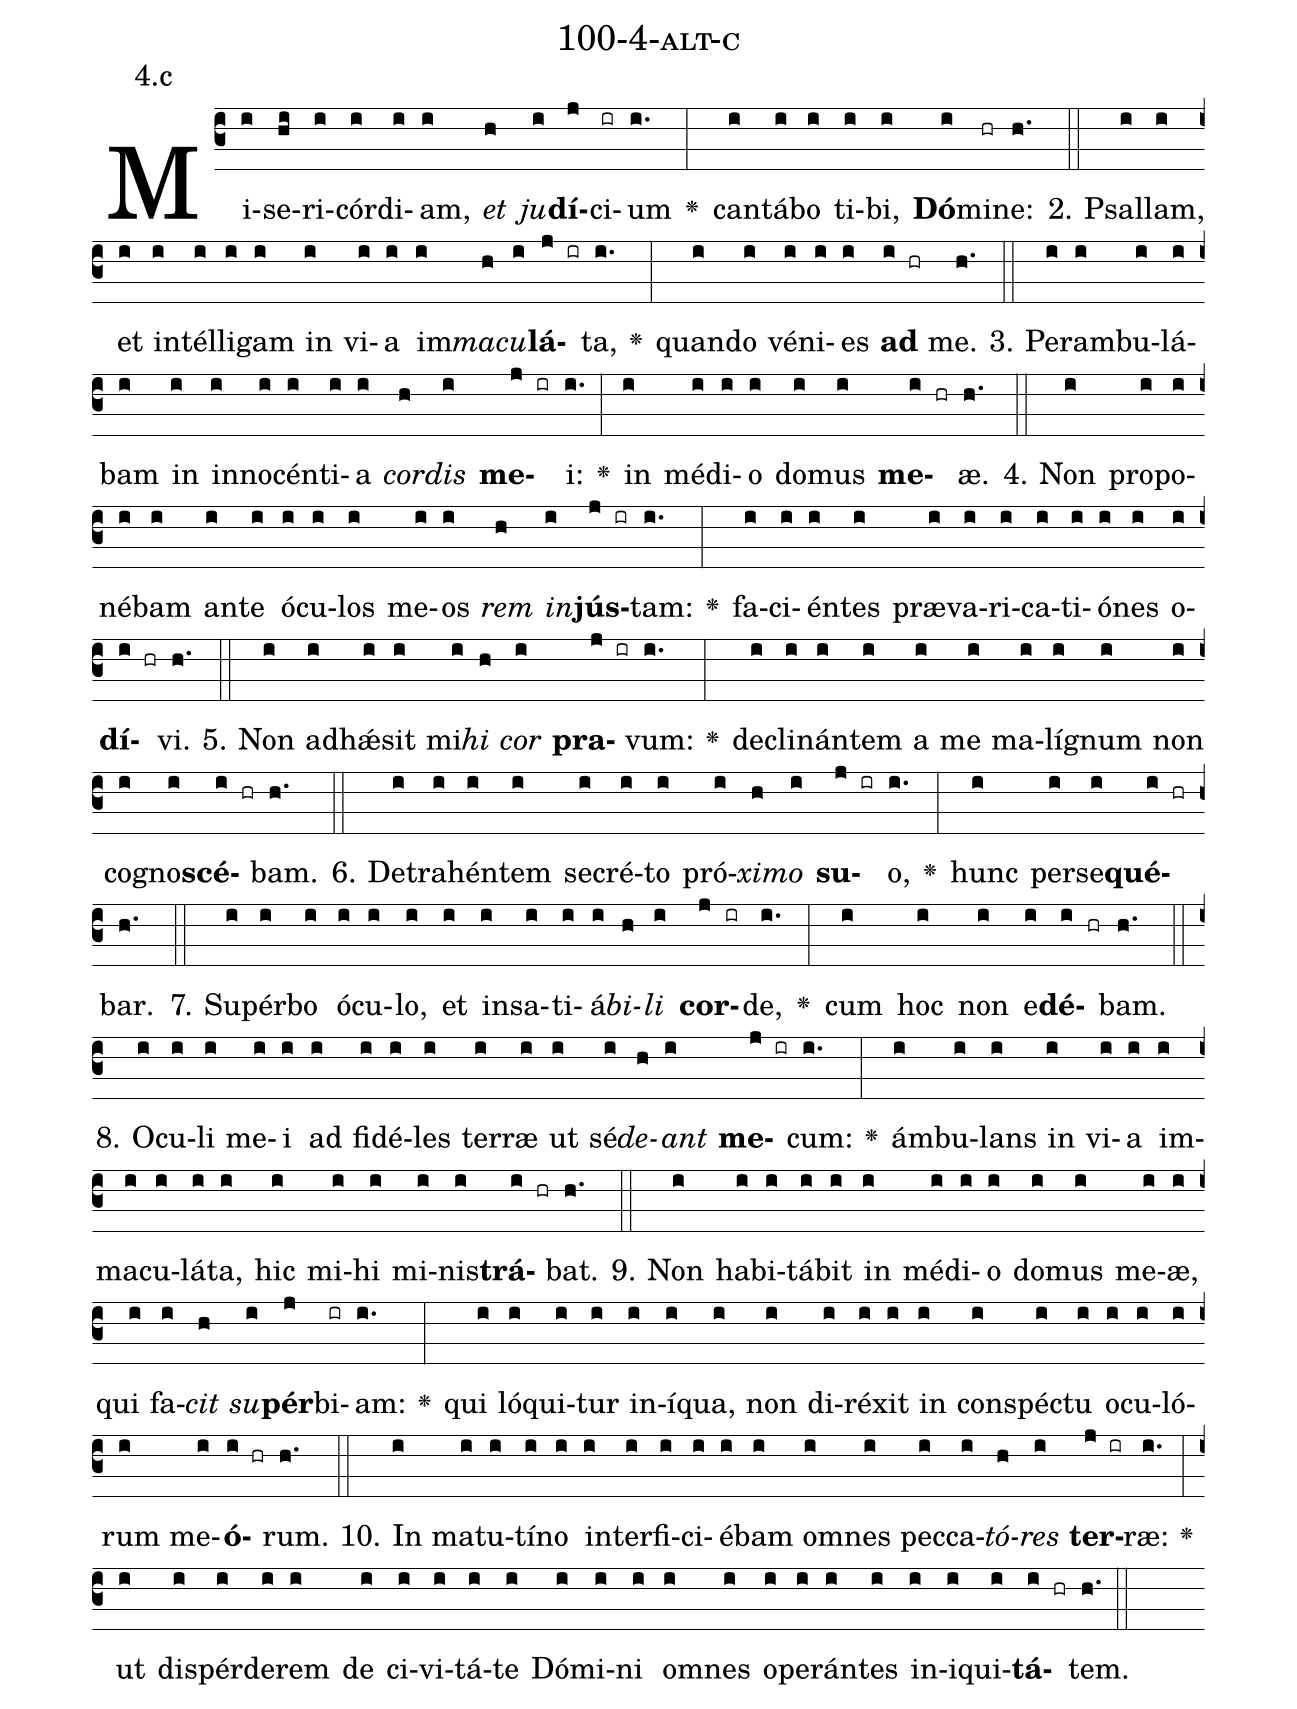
name: 100-4-alt-c;
annotation: 4.c;
%%
(c3)Mi(i)se(hi)ri(i)cór(i)di(i)am,(i) <i>et</i>(h) <i>ju</i>(i)<b>dí</b>(j)ci(ir)um(i.) <v>\greheightstar</v>(:) can(i)tá(i)bo(i) ti(i)bi,(i) <b>Dó</b>(i)mi(hr)ne:(h.) (::)
2. Psal(i)lam,(i) et(i) in(i)tél(i)li(i)gam(i) in(i) vi(i)a(i) im(i)<i>ma</i>(h)<i>cu</i>(i)<b>lá</b>(j ir)ta,(i.) <v>\greheightstar</v>(:) quan(i)do(i) vé(i)ni(i)es(i) <b>ad</b>(i hr) me.(h.) (::)
3. Per(i)am(i)bu(i)lá(i)bam(i) in(i) in(i)no(i)cén(i)ti(i)a(i) <i>cor</i>(h)<i>dis</i>(i) <b>me</b>(j ir)i:(i.) <v>\greheightstar</v>(:) in(i) mé(i)di(i)o(i) do(i)mus(i) <b>me</b>(i hr)æ.(h.) (::)
4. Non(i) pro(i)po(i)né(i)bam(i) an(i)te(i) ó(i)cu(i)los(i) me(i)os(i) <i>rem</i>(h) <i>in</i>(i)<b>jús</b>(j ir)tam:(i.) <v>\greheightstar</v>(:) fa(i)ci(i)én(i)tes(i) præ(i)va(i)ri(i)ca(i)ti(i)ó(i)nes(i) o(i)<b>dí</b>(i hr)vi.(h.) (::)
5. Non(i) ad(i)hǽ(i)sit(i) mi(i)<i>hi</i>(h) <i>cor</i>(i) <b>pra</b>(j ir)vum:(i.) <v>\greheightstar</v>(:) de(i)cli(i)nán(i)tem(i) a(i) me(i) ma(i)lí(i)gnum(i) non(i) co(i)gno(i)<b>scé</b>(i hr)bam.(h.) (::)
6. De(i)tra(i)hén(i)tem(i) se(i)cré(i)to(i) pró(i)<i>xi</i>(h)<i>mo</i>(i) <b>su</b>(j ir)o,(i.) <v>\greheightstar</v>(:) hunc(i) per(i)se(i)<b>qué</b>(i hr)bar.(h.) (::)
7. Su(i)pér(i)bo(i) ó(i)cu(i)lo,(i) et(i) in(i)sa(i)ti(i)á(i)<i>bi</i>(h)<i>li</i>(i) <b>cor</b>(j ir)de,(i.) <v>\greheightstar</v>(:) cum(i) hoc(i) non(i) e(i)<b>dé</b>(i hr)bam.(h.) (::)
8. O(i)cu(i)li(i) me(i)i(i) ad(i) fi(i)dé(i)les(i) ter(i)ræ(i) ut(i) sé(i)<i>de</i>(h)<i>ant</i>(i) <b>me</b>(j ir)cum:(i.) <v>\greheightstar</v>(:) ám(i)bu(i)lans(i) in(i) vi(i)a(i) im(i)ma(i)cu(i)lá(i)ta,(i) hic(i) mi(i)hi(i) mi(i)nis(i)<b>trá</b>(i hr)bat.(h.) (::)
9. Non(i) ha(i)bi(i)tá(i)bit(i) in(i) mé(i)di(i)o(i) do(i)mus(i) me(i)æ,(i) qui(i) fa(i)<i>cit</i>(h) <i>su</i>(i)<b>pér</b>(j)bi(ir)am:(i.) <v>\greheightstar</v>(:) qui(i) ló(i)qui(i)tur(i) in(i)í(i)qua,(i) non(i) di(i)ré(i)xit(i) in(i) con(i)spéc(i)tu(i) o(i)cu(i)ló(i)rum(i) me(i)<b>ó</b>(i hr)rum.(h.) (::)
10. In(i) ma(i)tu(i)tí(i)no(i) in(i)ter(i)fi(i)ci(i)é(i)bam(i) om(i)nes(i) pec(i)ca(i)<i>tó</i>(h)<i>res</i>(i) <b>ter</b>(j ir)ræ:(i.) <v>\greheightstar</v>(:) ut(i) dis(i)pér(i)de(i)rem(i) de(i) ci(i)vi(i)tá(i)te(i) Dó(i)mi(i)ni(i) om(i)nes(i) o(i)pe(i)rán(i)tes(i) in(i)i(i)qui(i)<b>tá</b>(i hr)tem.(h.) (::)
